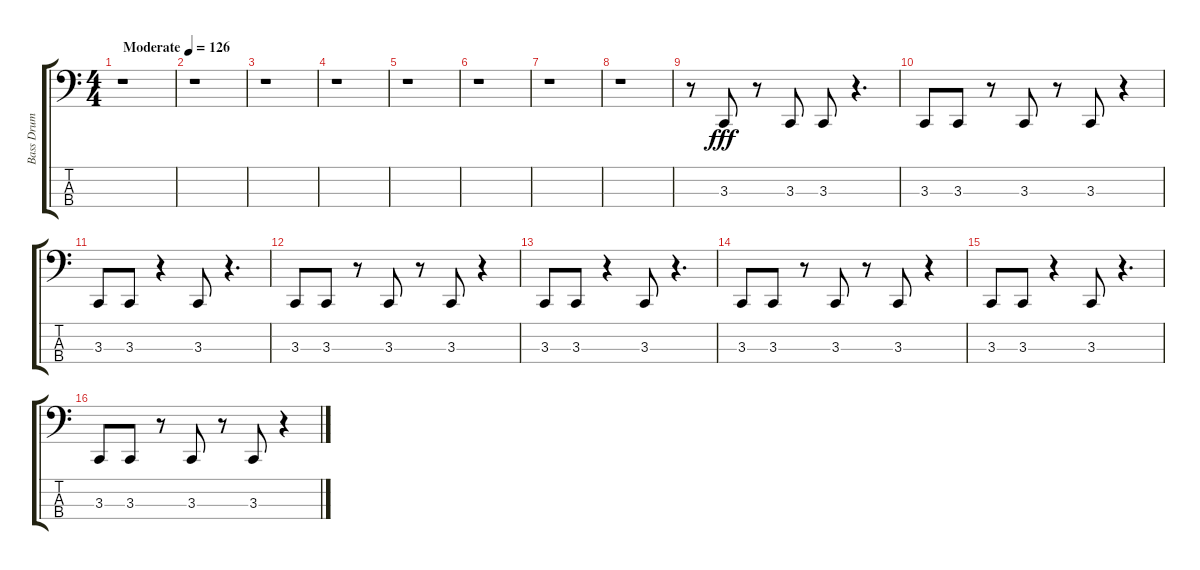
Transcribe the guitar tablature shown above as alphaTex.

\track ("Bass Drum" "Bass Drum") {instrument acousticgrandpiano}
\staff {score tabs}
\tuning (G2 D2 A1 E1) {hide}
\ts (4 4)
\tempo (126 "Moderate")
\clef f4
\ks c
r.1{dy fff instrument acousticgrandpiano} |
r.1 |
r.1 |
r.1 |
r.1 |
r.1 |
r.1 |
r.1 |
r.8 3.3.8 r.8 3.3.8 3.3.8 r.4{d} |
3.3.8 3.3.8 r.8 3.3.8 r.8 3.3.8 r.4 |
3.3.8 3.3.8 r.4 3.3.8 r.4{d} |
3.3.8 3.3.8 r.8 3.3.8 r.8 3.3.8 r.4 |
3.3.8 3.3.8 r.4 3.3.8 r.4{d} |
3.3.8 3.3.8 r.8 3.3.8 r.8 3.3.8 r.4 |
3.3.8 3.3.8 r.4 3.3.8 r.4{d} |
3.3.8 3.3.8 r.8 3.3.8 r.8 3.3.8 r.4
